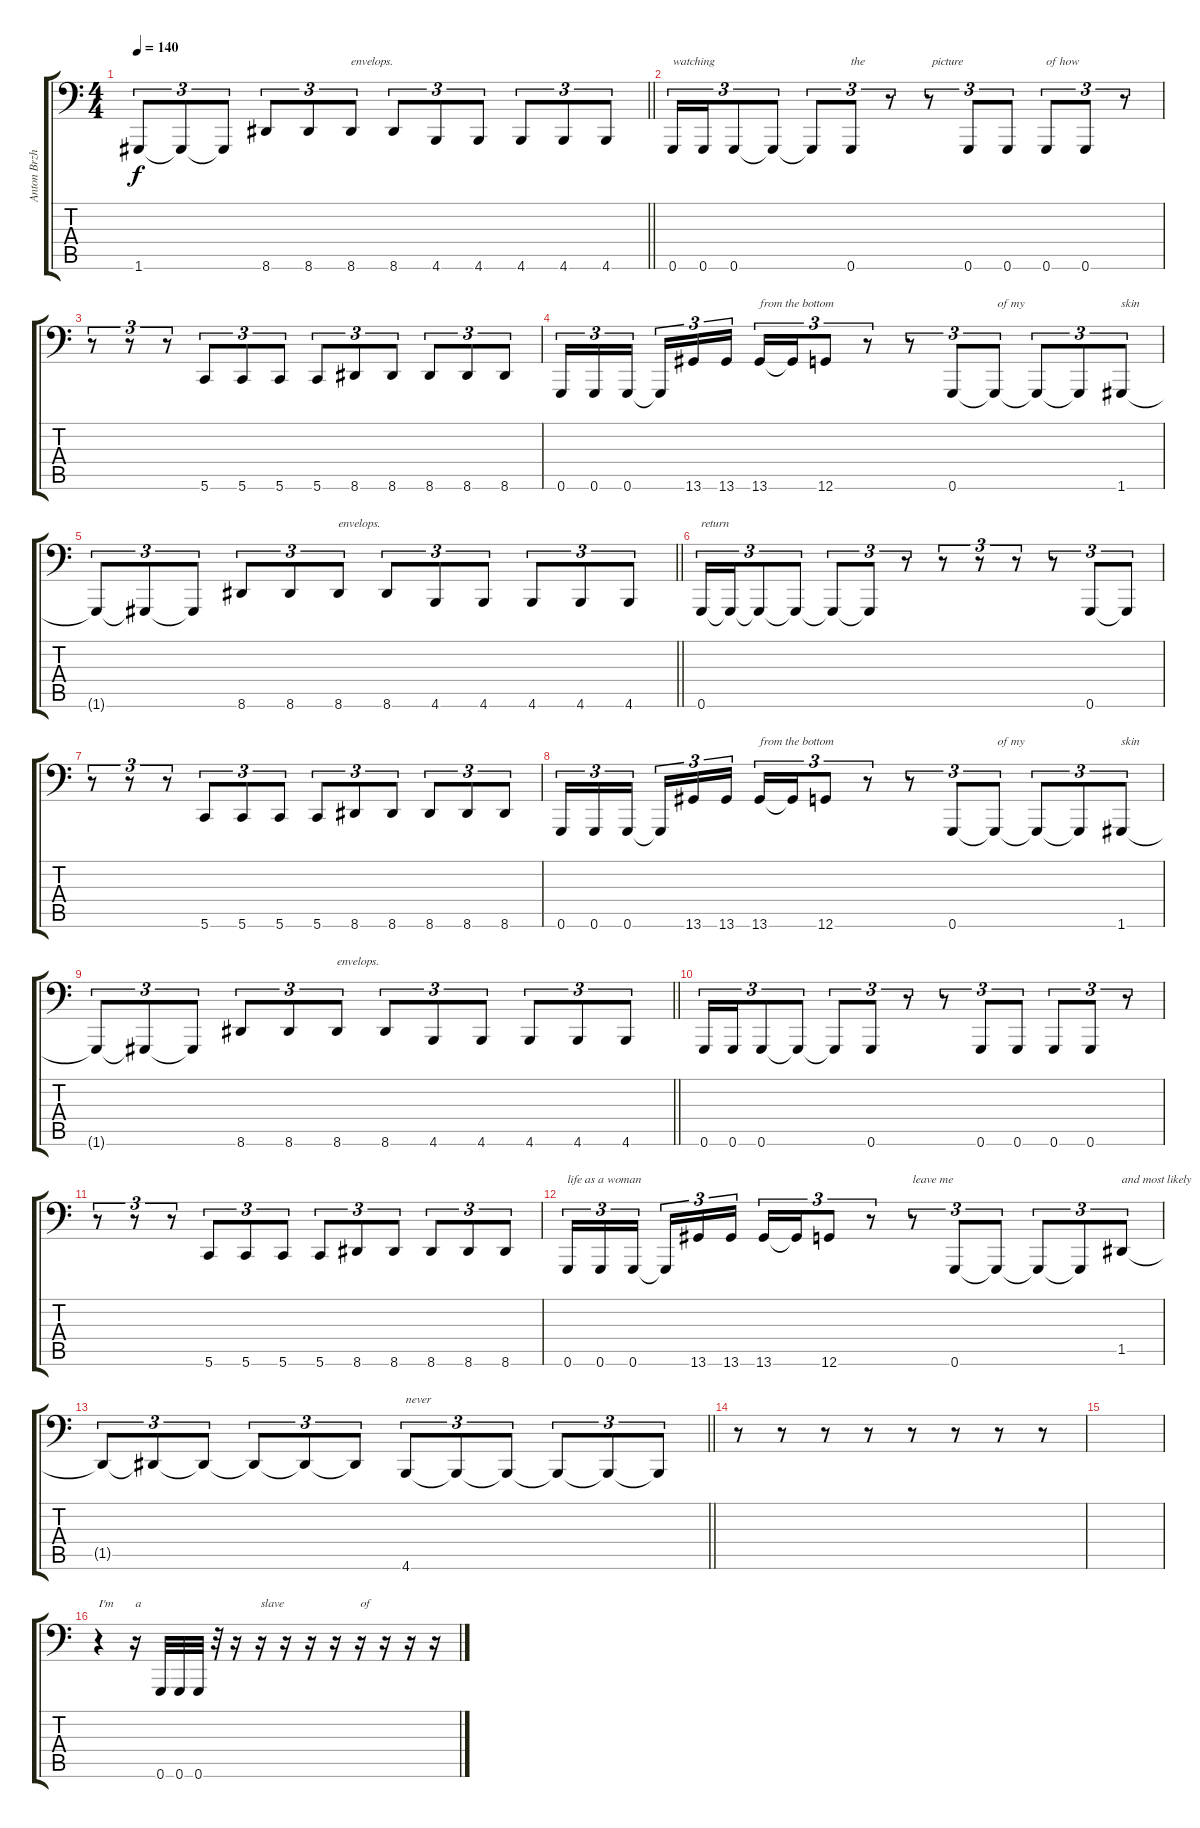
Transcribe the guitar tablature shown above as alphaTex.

\track ("Anton Brzhesky" "Anton Brzh") {instrument electricbasspick}
\staff {score tabs}
\tuning (C3 G2 Eb2 Bb1 D1 G0) {hide}
\ts (4 4)
\tempo 140
\clef f4
\barLineRight lightlight
\ks c
1.6{t}.8{tu (3 2) dy f} 1.6{t}.8{tu (3 2)} 1.6{t}.8{tu (3 2)} 8.6.8{tu (3 2)} 8.6.8{tu (3 2)} 8.6.8{tu (3 2) txt "envelops."} 8.6.8{tu (3 2)} 4.6.8{tu (3 2)} 4.6.8{tu (3 2)} 4.6.8{tu (3 2)} 4.6.8{tu (3 2)} 4.6.8{tu (3 2)} |
0.6.16{tu (3 2) txt "watching "} 0.6.16{tu (3 2)} 0.6.8{tu (3 2)} 0.6{t}.8{tu (3 2)} 0.6{t}.8{tu (3 2)} 0.6.8{tu (3 2) txt "the"} r.8{tu (3 2)} r.8{tu (3 2) txt " picture"} 0.6.8{tu (3 2)} 0.6.8{tu (3 2)} 0.6.8{tu (3 2) txt "of how "} 0.6.8{tu (3 2)} r.8{tu (3 2)} |
r.8{tu (3 2)} r.8{tu (3 2)} r.8{tu (3 2)} 5.6.8{tu (3 2)} 5.6.8{tu (3 2)} 5.6.8{tu (3 2)} 5.6.8{tu (3 2)} 8.6.8{tu (3 2)} 8.6.8{tu (3 2)} 8.6.8{tu (3 2)} 8.6.8{tu (3 2)} 8.6.8{tu (3 2)} |
0.6.16{tu (3 2)} 0.6.16{tu (3 2)} 0.6.16{tu (3 2) beam splitsecondary} 0.6{t}.16{tu (3 2)} 13.6.16{tu (3 2)} 13.6.16{tu (3 2)} 13.6.16{tu (3 2) txt "from the bottom"} 13.6{t}.16{tu (3 2)} 12.6.8{tu (3 2)} r.8{tu (3 2)} r.8{tu (3 2)} 0.6.8{tu (3 2)} 0.6{t}.8{tu (3 2) txt " of my "} 0.6{t}.8{tu (3 2)} 0.6{t}.8{tu (3 2)} 1.6.8{tu (3 2) txt "skin"} |
\barLineRight lightlight
1.6{t}.8{tu (3 2)} 1.6{t}.8{tu (3 2)} 1.6{t}.8{tu (3 2)} 8.6.8{tu (3 2)} 8.6.8{tu (3 2)} 8.6.8{tu (3 2) txt "envelops."} 8.6.8{tu (3 2)} 4.6.8{tu (3 2)} 4.6.8{tu (3 2)} 4.6.8{tu (3 2)} 4.6.8{tu (3 2)} 4.6.8{tu (3 2)} |
0.6.16{tu (3 2) txt "return"} 0.6{t}.16{tu (3 2)} 0.6{t}.8{tu (3 2)} 0.6{t}.8{tu (3 2)} 0.6{t}.8{tu (3 2)} 0.6{t}.8{tu (3 2)} r.8{tu (3 2)} r.8{tu (3 2)} r.8{tu (3 2)} r.8{tu (3 2)} r.8{tu (3 2)} 0.6.8{tu (3 2)} 0.6{t}.8{tu (3 2)} |
r.8{tu (3 2)} r.8{tu (3 2)} r.8{tu (3 2)} 5.6.8{tu (3 2)} 5.6.8{tu (3 2)} 5.6.8{tu (3 2)} 5.6.8{tu (3 2)} 8.6.8{tu (3 2)} 8.6.8{tu (3 2)} 8.6.8{tu (3 2)} 8.6.8{tu (3 2)} 8.6.8{tu (3 2)} |
0.6.16{tu (3 2)} 0.6.16{tu (3 2)} 0.6.16{tu (3 2) beam splitsecondary} 0.6{t}.16{tu (3 2)} 13.6.16{tu (3 2)} 13.6.16{tu (3 2)} 13.6.16{tu (3 2) txt "from the bottom"} 13.6{t}.16{tu (3 2)} 12.6.8{tu (3 2)} r.8{tu (3 2)} r.8{tu (3 2)} 0.6.8{tu (3 2)} 0.6{t}.8{tu (3 2) txt " of my "} 0.6{t}.8{tu (3 2)} 0.6{t}.8{tu (3 2)} 1.6.8{tu (3 2) txt "skin"} |
\barLineRight lightlight
1.6{t}.8{tu (3 2)} 1.6{t}.8{tu (3 2)} 1.6{t}.8{tu (3 2)} 8.6.8{tu (3 2)} 8.6.8{tu (3 2)} 8.6.8{tu (3 2) txt "envelops."} 8.6.8{tu (3 2)} 4.6.8{tu (3 2)} 4.6.8{tu (3 2)} 4.6.8{tu (3 2)} 4.6.8{tu (3 2)} 4.6.8{tu (3 2)} |
0.6.16{tu (3 2)} 0.6.16{tu (3 2)} 0.6.8{tu (3 2)} 0.6{t}.8{tu (3 2)} 0.6{t}.8{tu (3 2)} 0.6.8{tu (3 2)} r.8{tu (3 2)} r.8{tu (3 2)} 0.6.8{tu (3 2)} 0.6.8{tu (3 2)} 0.6.8{tu (3 2)} 0.6.8{tu (3 2)} r.8{tu (3 2)} |
r.8{tu (3 2)} r.8{tu (3 2)} r.8{tu (3 2)} 5.6.8{tu (3 2)} 5.6.8{tu (3 2)} 5.6.8{tu (3 2)} 5.6.8{tu (3 2)} 8.6.8{tu (3 2)} 8.6.8{tu (3 2)} 8.6.8{tu (3 2)} 8.6.8{tu (3 2)} 8.6.8{tu (3 2)} |
0.6.16{tu (3 2) txt "life as a woman"} 0.6.16{tu (3 2)} 0.6.16{tu (3 2) beam splitsecondary} 0.6{t}.16{tu (3 2)} 13.6.16{tu (3 2)} 13.6.16{tu (3 2)} 13.6.16{tu (3 2)} 13.6{t}.16{tu (3 2)} 12.6.8{tu (3 2)} r.8{tu (3 2)} r.8{tu (3 2) txt "leave me "} 0.6.8{tu (3 2)} 0.6{t}.8{tu (3 2)} 0.6{t}.8{tu (3 2)} 0.6{t}.8{tu (3 2)} 1.5.8{tu (3 2) txt "and most likely "} |
\barLineRight lightlight
1.5{t}.8{tu (3 2)} 1.5{t}.8{tu (3 2)} 1.5{t}.8{tu (3 2)} 1.5{t}.8{tu (3 2)} 1.5{t}.8{tu (3 2)} 1.5{t}.8{tu (3 2)} 4.6.8{tu (3 2) txt "never"} 4.6{t}.8{tu (3 2)} 4.6{t}.8{tu (3 2)} 4.6{t}.8{tu (3 2)} 4.6{t}.8{tu (3 2)} 4.6{t}.8{tu (3 2)} |
r.8 r.8 r.8 r.8 r.8 r.8 r.8 r.8 |
|
r.4{txt "I'm"} r.16{txt "a"} 0.6.32 0.6.32 0.6.32 r.32 r.16 r.16{txt "slave "} r.16 r.16 r.16 r.16{txt "of "} r.16 r.16 r.16
